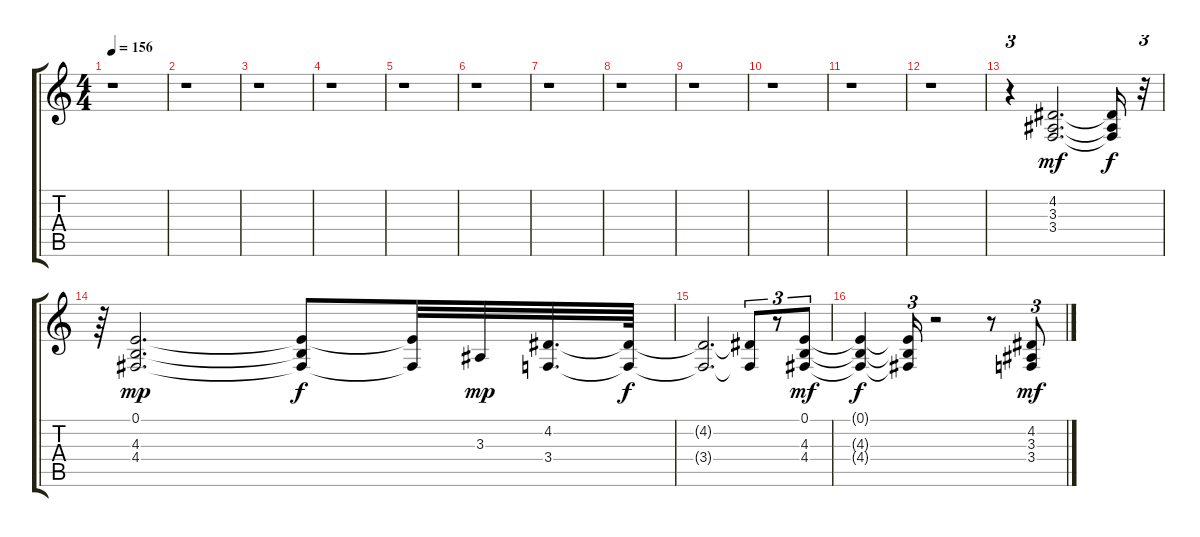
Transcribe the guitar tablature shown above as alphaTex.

\track "" {instrument trombone}
\staff {score tabs}
\tuning (E4 B3 G3 D3 A2 E2) {hide}
\ts (4 4)
\tempo 156
\clef g2
\ks c
r.1{dy f} |
r.1 |
r.1 |
r.1 |
r.1 |
r.1 |
r.1 |
r.1 |
r.1 |
r.1 |
r.1 |
r.1 |
r.4{tu (3 2)} (4.2 3.3 3.4).2{d dy mf} (4.2{t} 3.3{t} 3.4{t}).16{dy f} r.32{tu (3 2)} |
r.64{tu (3 2)} (0.1 4.3 4.4).2{d dy mp} (0.1{t} 4.3{t} 4.4{t}).8{dy f} (0.1{t} 4.4{t}).32 3.3.32{dy mp} (4.2 3.4).32{d} (4.2{t} 3.4{t}).64{dy f} |
(4.2{t} 3.4{t}).2{d} (4.2{t} 3.4{t}).8{tu (3 2)} r.8{tu (3 2)} (0.1 4.3 4.4).8{tu (3 2) dy mf} |
(0.1{t} 4.3{t} 4.4{t}).4{dy f} (0.1{t} 4.3{t} 4.4{t}).16{tu (3 2)} r.2 r.8 (4.2 3.3 3.4).8{tu (3 2) dy mf}
